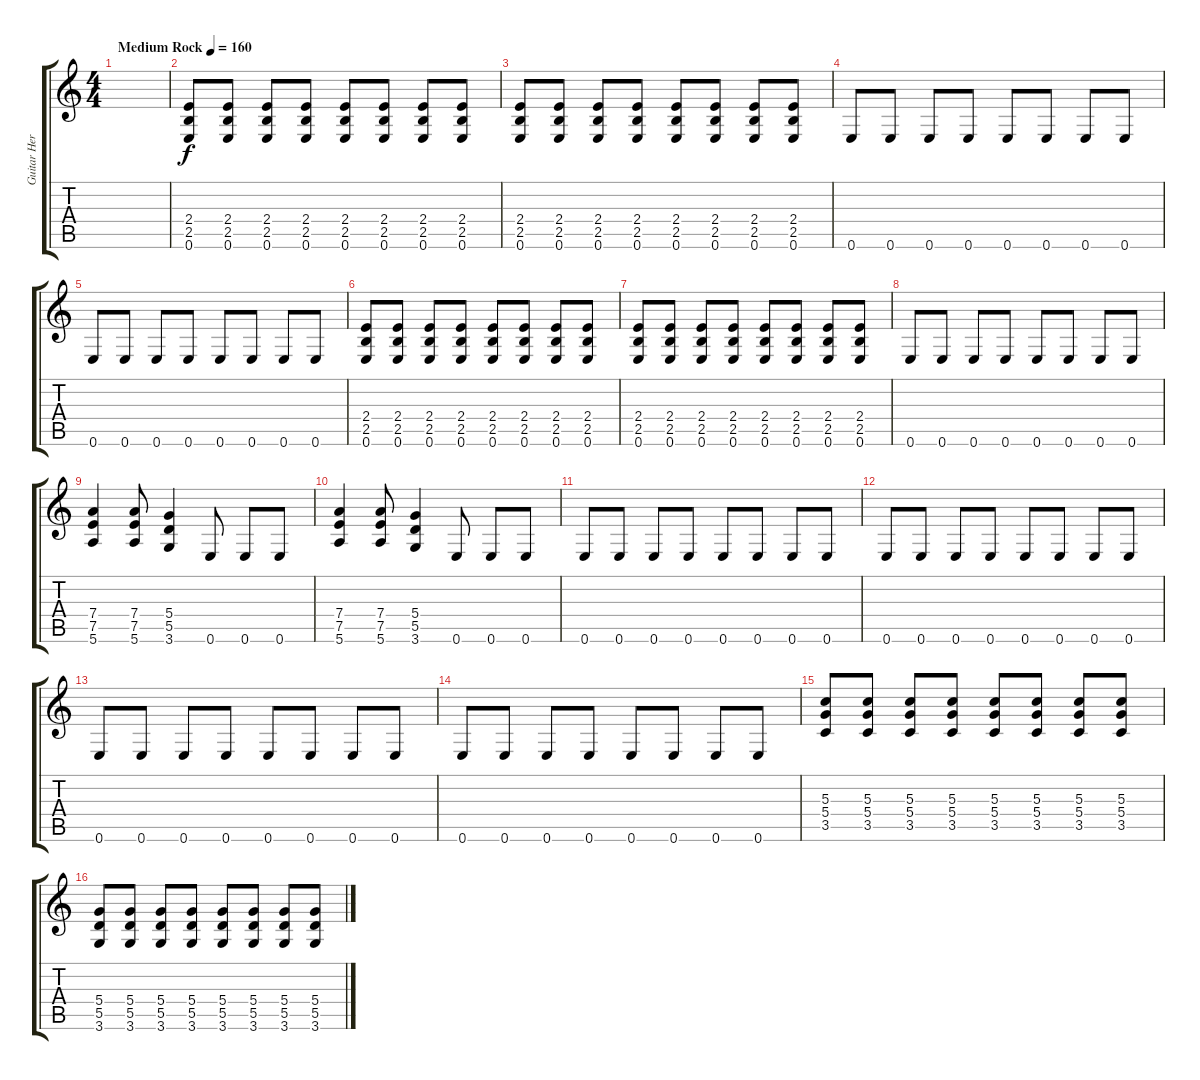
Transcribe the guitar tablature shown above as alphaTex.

\track ("Guitar Hero" "Guitar Her") {instrument distortionguitar}
\staff {score tabs}
\tuning (E4 B3 G3 D3 A2 E2) {hide}
\ts (4 4)
\tempo (160 "Medium Rock")
\clef g2
\ks c
|
(2.4 2.5 0.6).8 (2.4 2.5 0.6).8 (2.4 2.5 0.6).8 (2.4 2.5 0.6).8 (2.4 2.5 0.6).8 (2.4 2.5 0.6).8 (2.4 2.5 0.6).8 (2.4 2.5 0.6).8 |
(2.4 2.5 0.6).8 (2.4 2.5 0.6).8 (2.4 2.5 0.6).8 (2.4 2.5 0.6).8 (2.4 2.5 0.6).8 (2.4 2.5 0.6).8 (2.4 2.5 0.6).8 (2.4 2.5 0.6).8 |
0.6.8 0.6.8 0.6.8 0.6.8 0.6.8 0.6.8 0.6.8 0.6.8 |
0.6.8 0.6.8 0.6.8 0.6.8 0.6.8 0.6.8 0.6.8 0.6.8 |
(2.4 2.5 0.6).8 (2.4 2.5 0.6).8 (2.4 2.5 0.6).8 (2.4 2.5 0.6).8 (2.4 2.5 0.6).8 (2.4 2.5 0.6).8 (2.4 2.5 0.6).8 (2.4 2.5 0.6).8 |
(2.4 2.5 0.6).8 (2.4 2.5 0.6).8 (2.4 2.5 0.6).8 (2.4 2.5 0.6).8 (2.4 2.5 0.6).8 (2.4 2.5 0.6).8 (2.4 2.5 0.6).8 (2.4 2.5 0.6).8 |
0.6.8 0.6.8 0.6.8 0.6.8 0.6.8 0.6.8 0.6.8 0.6.8 |
(7.4 7.5 5.6).4 (7.4 7.5 5.6).8 (5.4 5.5 3.6).4 0.6.8 0.6.8 0.6.8 |
(7.4 7.5 5.6).4 (7.4 7.5 5.6).8 (5.4 5.5 3.6).4 0.6.8 0.6.8 0.6.8 |
0.6.8 0.6.8 0.6.8 0.6.8 0.6.8 0.6.8 0.6.8 0.6.8 |
0.6.8 0.6.8 0.6.8 0.6.8 0.6.8 0.6.8 0.6.8 0.6.8 |
0.6.8 0.6.8 0.6.8 0.6.8 0.6.8 0.6.8 0.6.8 0.6.8 |
0.6.8 0.6.8 0.6.8 0.6.8 0.6.8 0.6.8 0.6.8 0.6.8 |
(5.3 5.4 3.5).8 (5.3 5.4 3.5).8 (5.3 5.4 3.5).8 (5.3 5.4 3.5).8 (5.3 5.4 3.5).8 (5.3 5.4 3.5).8 (5.3 5.4 3.5).8 (5.3 5.4 3.5).8 |
(5.4 5.5 3.6).8 (5.4 5.5 3.6).8 (5.4 5.5 3.6).8 (5.4 5.5 3.6).8 (5.4 5.5 3.6).8 (5.4 5.5 3.6).8 (5.4 5.5 3.6).8 (5.4 5.5 3.6).8
